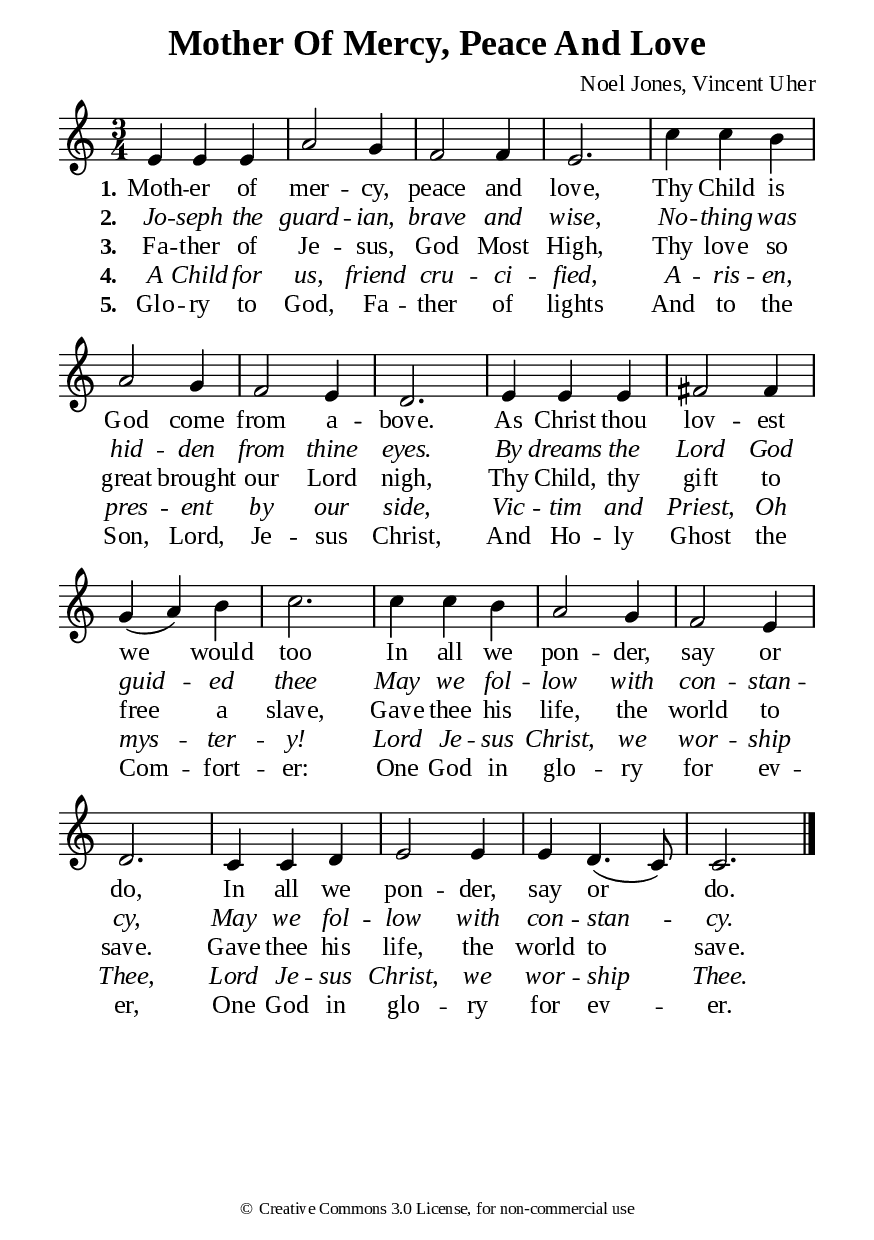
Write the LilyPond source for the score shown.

%%%%%%%%%%%%%%%%%%%%%%%%%%%%%
% CONTENTS OF THIS DOCUMENT
% 1. Common settings
% 2. Verse music
% 3. Verse lyrics
% 4. Layout
%%%%%%%%%%%%%%%%%%%%%%%%%%%%%

%%%%%%%%%%%%%%%%%%%%%%%%%%%%%
% 1. Common settings
%%%%%%%%%%%%%%%%%%%%%%%%%%%%%
\version "2.18.2"

\header {
  title = "Mother Of Mercy, Peace And Love"
  composer = "Noel Jones, Vincent Uher"
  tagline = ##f
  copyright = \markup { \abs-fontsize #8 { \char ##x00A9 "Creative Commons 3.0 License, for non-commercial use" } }
}

global= {
  \key c \major
  \time 3/4
  \override Score.BarNumber.break-visibility = ##(#f #f #f)
}

\paper {
  #(set-paper-size "a5")
  top-margin = 3.2\mm
  bottom-marign = 10\mm
  left-margin = 10\mm
  right-margin = 10\mm
  indent = #0
  #(define fonts
	 (make-pango-font-tree "Liberation Serif"
	 		       "Liberation Serif"
			       "Liberation Serif"
			       (/ 20 20)))
  system-system-spacing = #'((basic-distance . 3) (padding . 3))
}

printItalic = \with {
  \override LyricText.font-shape = #'italic
}

%%%%%%%%%%%%%%%%%%%%%%%%%%%%%
% 2. Verse music
%%%%%%%%%%%%%%%%%%%%%%%%%%%%%
musicVerseSoprano = \relative c' {
  %{	01	%} e4 e e |
  %{	02	%} a2 g4 |
  %{	03	%} f2 f4 |
  %{	04	%} e2. |
  %{	05	%} c'4 c b |
  %{	06	%} a2 g4 |
  %{	07	%} f2 e4 |
  %{	08	%} d2. |
  %{	09	%} e4 e e |
  %{	10	%} fis2 fis4 |
  %{	11	%} g (a) b |
  %{	12	%} c2. |
  %{	13	%} c4 c b |
  %{	14	%} a2 g4 |
  %{	15	%} f2 e4 |
  %{	16	%} d2. |
  %{	17	%} c4 c d |
  %{	18	%} e2 e4 |
  %{	19	%} e d4. (c8) |
  %{	20	%} c2. \bar "|."
}

%%%%%%%%%%%%%%%%%%%%%%%%%%%%%
% 3. Verse lyrics
%%%%%%%%%%%%%%%%%%%%%%%%%%%%%
verseOne = \lyricmode {
  \set stanza = #"1."
  Moth -- er of mer -- cy, peace and love,
  Thy Child is God come from a -- bove.
  As Christ thou lov -- est we would too
  In all we pon -- der, say or do,
  In all we pon -- der, say or do.
}

verseTwo = \lyricmode {
  \set stanza = #"2."
  Jo -- seph the guard -- ian, brave and wise,
  No -- thing was hid -- den from thine eyes.
  By dreams the Lord God guid -- ed thee
  May we fol -- low with con -- stan -- cy,
  May we fol -- low with con -- stan -- cy.
}

verseThree = \lyricmode {
  \set stanza = #"3."
  Fa -- ther of Je -- sus, God Most High,
  Thy love so great brought our Lord nigh,
  Thy Child, thy gift to free a slave,
  Gave thee his life, the world to save.
  Gave thee his life, the world to save.
}

verseFour = \lyricmode {
  \set stanza = #"4."
  A Child for us, friend cru -- ci -- fied,
  A -- ris -- en, pres -- ent by our side,
  Vic -- tim and Priest, Oh mys -- ter -- y!
  Lord Je -- sus Christ, we wor -- ship Thee,
  Lord Je -- sus Christ, we wor -- ship Thee.
}

verseFive = \lyricmode {
  \set stanza = #"5."
  Glo -- ry to God, Fa -- ther of lights
  And to the Son, Lord, Je -- sus Christ,
  And Ho -- ly Ghost the Com -- fort -- er:
  One God in glo -- ry for ev -- er,
  One God in glo -- ry for ev -- er.
}

%%%%%%%%%%%%%%%%%%%%%%%%%%%%%
% 4. Layout
%%%%%%%%%%%%%%%%%%%%%%%%%%%%%
\score {
    \new ChoirStaff <<
      \new Staff <<
        \clef "treble"
        \new Voice = "sopranos" { \global   \musicVerseSoprano }
      >>
      \new Lyrics \lyricsto sopranos \verseOne
      \new Lyrics \printItalic \lyricsto sopranos \verseTwo
      \new Lyrics \lyricsto sopranos \verseThree
      \new Lyrics \printItalic \lyricsto sopranos \verseFour
      \new Lyrics \lyricsto sopranos \verseFive
    >>
}
